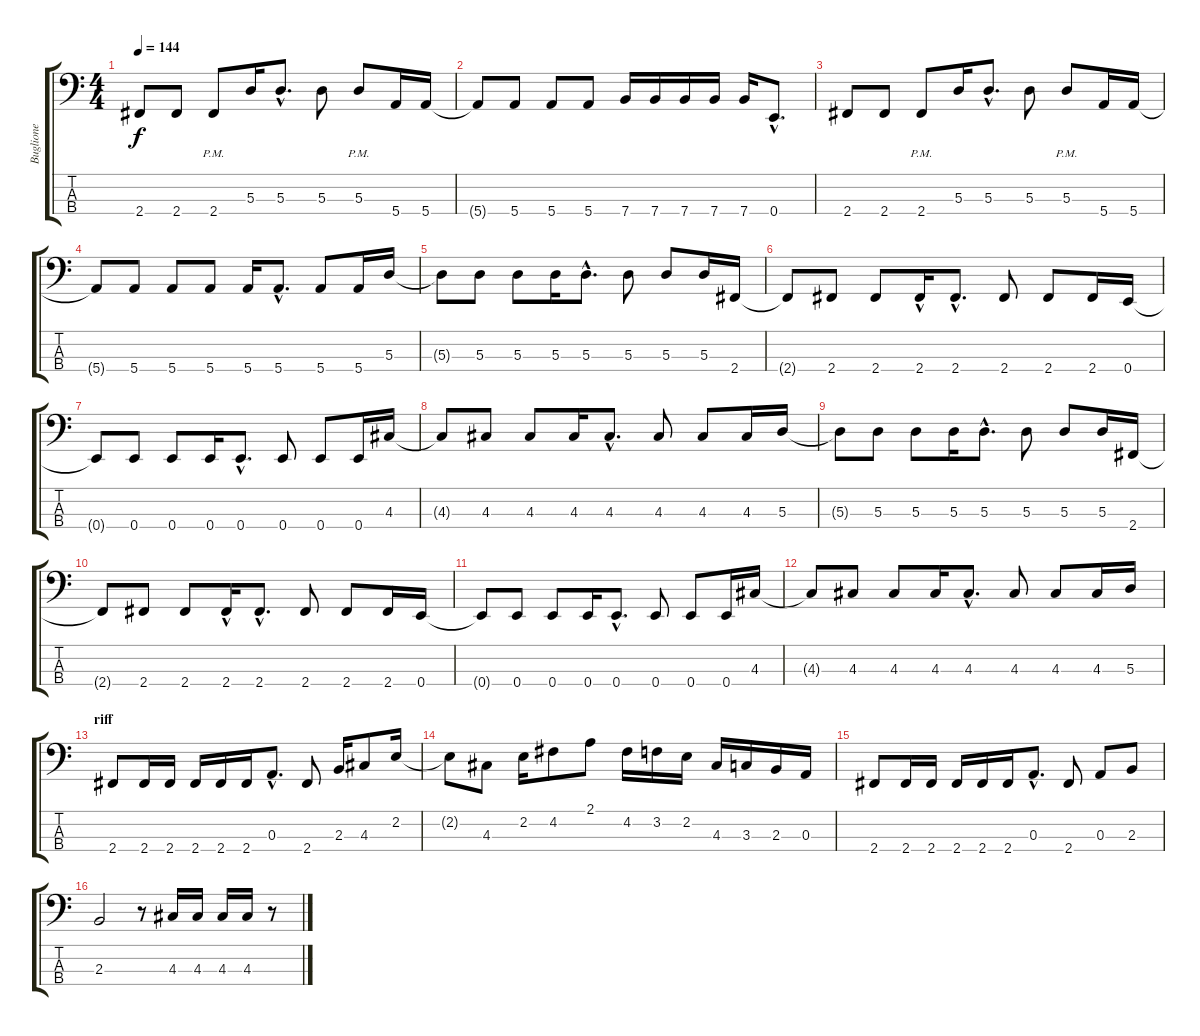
\track ("Buglione" "Buglione") {instrument electricbassfinger}
\staff {score tabs}
\tuning (G2 D2 A1 E1) {hide}
\ts (4 4)
\tempo 144
\clef f4
\ks c
2.4.8{dy f} 2.4.8 2.4{pm}.8 5.3.16 5.3{hac}.8{d} 5.3.8 5.3{pm}.8 5.4.16 5.4.16 |
5.4{t}.8 5.4.8 5.4.8 5.4.8 7.4.16 7.4.16 7.4.16 7.4.16 7.4.16 0.4{hac}.8{d} |
2.4.8 2.4.8 2.4{pm}.8 5.3.16 5.3{hac}.8{d} 5.3.8 5.3{pm}.8 5.4.16 5.4.16 |
5.4{t}.8 5.4.8 5.4.8 5.4.8 5.4.16 5.4{hac}.8{d} 5.4.8 5.4.16 5.3.16 |
5.3{t}.8 5.3.8 5.3.8 5.3.16 5.3{hac}.8{d} 5.3.8 5.3.8 5.3.16 2.4.16 |
2.4{t}.8 2.4.8 2.4.8 2.4{hac}.16 2.4{hac}.8{d} 2.4.8 2.4.8 2.4.16 0.4.16 |
0.4{t}.8 0.4.8 0.4.8 0.4.16 0.4{hac}.8{d} 0.4.8 0.4.8 0.4.16 4.3.16 |
4.3{t}.8 4.3.8 4.3.8 4.3.16 4.3{hac}.8{d} 4.3.8 4.3.8 4.3.16 5.3.16 |
5.3{t}.8 5.3.8 5.3.8 5.3.16 5.3{hac}.8{d} 5.3.8 5.3.8 5.3.16 2.4.16 |
2.4{t}.8 2.4.8 2.4.8 2.4{hac}.16 2.4{hac}.8{d} 2.4.8 2.4.8 2.4.16 0.4.16 |
0.4{t}.8 0.4.8 0.4.8 0.4.16 0.4{hac}.8{d} 0.4.8 0.4.8 0.4.16 4.3.16 |
4.3{t}.8 4.3.8 4.3.8 4.3.16 4.3{hac}.8{d} 4.3.8 4.3.8 4.3.16 5.3.16 |
\section ("" "riff")
2.4.8 2.4.16 2.4.16 2.4.16 2.4.16 2.4.16 0.3{hac}.8{d} 2.4.8 2.3.16 4.3.8 2.2.16 |
2.2{t}.8 4.3.8 2.2.16 4.2.8 2.1.8 4.2.16 3.2.16 2.2.16 4.3.16 3.3.16 2.3.16 0.3.16 |
2.4.8 2.4.16 2.4.16 2.4.16 2.4.16 2.4.16 0.3{hac}.8{d} 2.4.8 0.3.8 2.3.8 |
2.3.2 r.8 4.3.16 4.3.16 4.3.16 4.3.16 r.8
